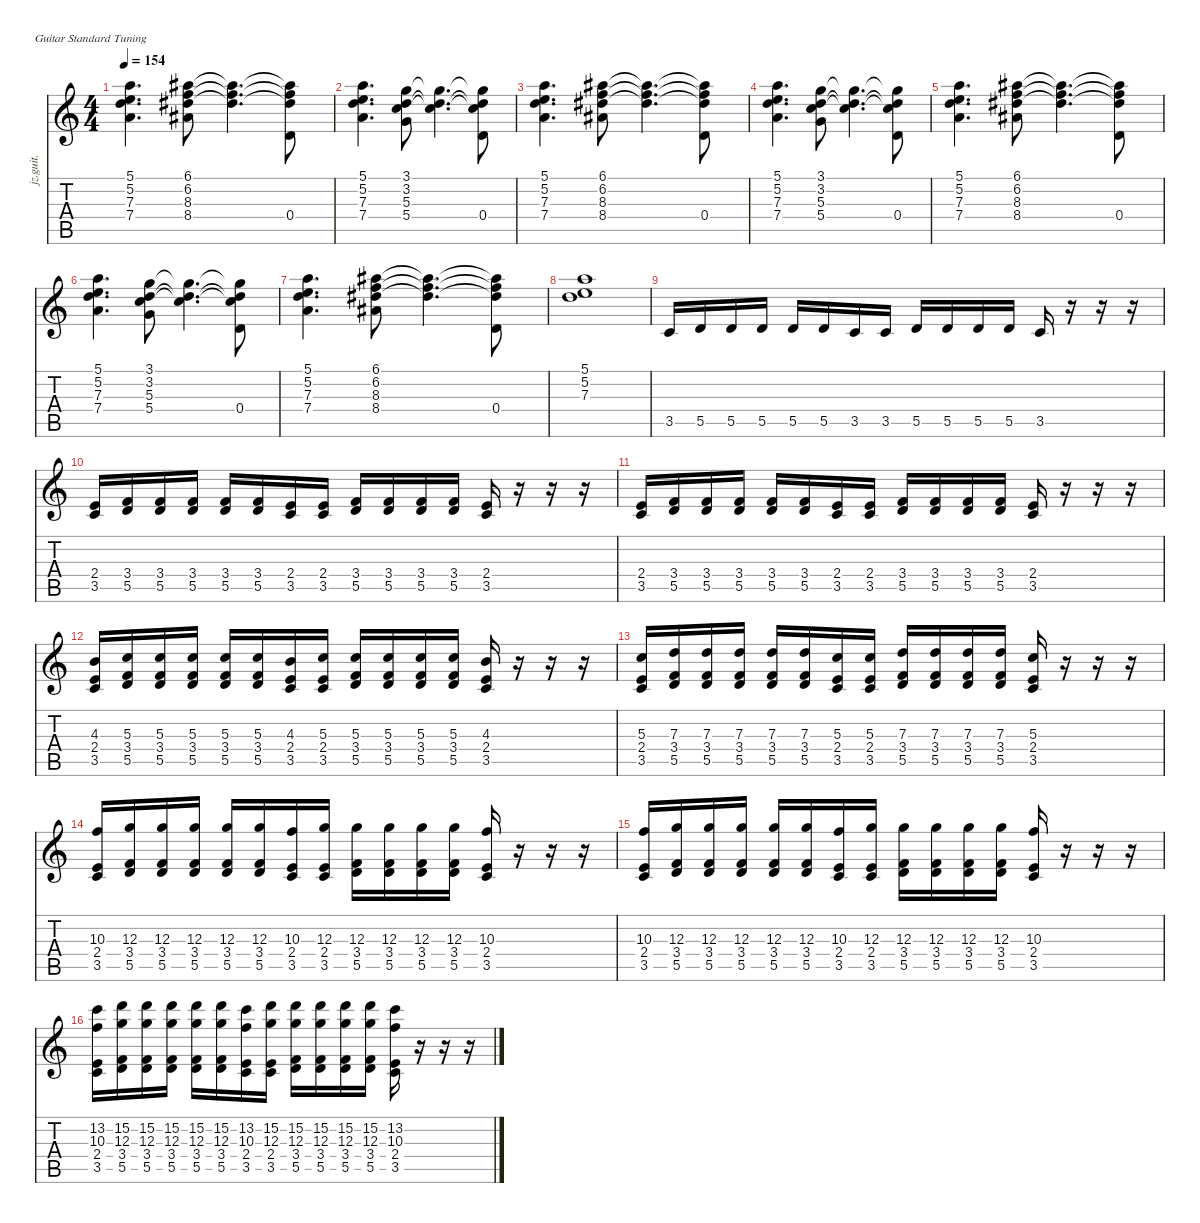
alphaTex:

\defaultSystemsLayout 4
\hideDynamics
\bracketExtendMode nobrackets
\otherSystemsTrackNameOrientation horizontal
\track ("Rhythm" "jz.guit.") {instrument electricguitarjazz}
\staff {score tabs}
\tuning (E4 B3 G3 D3 A2 E2)
\ts (4 4)
\tempo 154
\clef g2
\ks c
(5.1 5.2 7.3 7.4).4{d dy f beam Down} (6.1{acc #} 6.2 8.3{acc #} 8.4{acc #}).8{beam Down} (6.1{t acc #} 6.2{t} 8.3{t acc #}).4{d beam Down} (6.1{t acc #} 6.2{t} 8.3{t acc #} 0.4).8{beam Down} |
(5.1 5.2 7.3 7.4).4{d beam Down} (3.1 3.2 5.3 5.4).8{beam Down} (3.1{t} 3.2{t} 5.3{t}).4{d beam Down} (3.1{t} 3.2{t} 5.3{t} 0.4).8{beam Down} |
(5.1 5.2 7.3 7.4).4{d beam Down} (6.1{acc #} 6.2 8.3{acc #} 8.4{acc #}).8{beam Down} (6.1{t acc #} 6.2{t} 8.3{t acc #}).4{d beam Down} (6.1{t acc #} 6.2{t} 8.3{t acc #} 0.4).8{beam Down} |
(5.1 5.2 7.3 7.4).4{d beam Down} (3.1 3.2 5.3 5.4).8{beam Down} (3.1{t} 3.2{t} 5.3{t}).4{d beam Down} (3.1{t} 3.2{t} 5.3{t} 0.4).8{beam Down} |
(5.1 5.2 7.3 7.4).4{d beam Down} (6.1{acc #} 6.2 8.3{acc #} 8.4{acc #}).8{beam Down} (6.1{t acc #} 6.2{t} 8.3{t acc #}).4{d beam Down} (6.1{t acc #} 6.2{t} 8.3{t acc #} 0.4).8{beam Down} |
(5.1 5.2 7.3 7.4).4{d beam Down} (3.1 3.2 5.3 5.4).8{beam Down} (3.1{t} 3.2{t} 5.3{t}).4{d beam Down} (3.1{t} 3.2{t} 5.3{t} 0.4).8{beam Down} |
(5.1 5.2 7.3 7.4).4{d beam Down} (6.1{acc #} 6.2 8.3{acc #} 8.4{acc #}).8{beam Down} (6.1{t acc #} 6.2{t} 8.3{t acc #}).4{d beam Down} (6.1{t acc #} 6.2{t} 8.3{t acc #} 0.4).8{beam Down} |
(5.1 5.2 7.3).1{beam Down} |
3.5.16{instrument distortionguitar beam Up} 5.5.16{beam Up} 5.5.16{beam Up} 5.5.16{beam Up} 5.5.16{beam Up} 5.5.16{beam Up} 3.5.16{beam Up} 3.5.16{beam Up} 5.5.16{beam Up} 5.5.16{beam Up} 5.5.16{beam Up} 5.5.16{beam Up} 3.5.16{beam Up} r.16{beam Up} r.16{beam Up} r.16{beam Up} |
(2.4 3.5).16{beam Up} (3.4 5.5).16{beam Up} (3.4 5.5).16{beam Up} (3.4 5.5).16{beam Up} (3.4 5.5).16{beam Up} (3.4 5.5).16{beam Up} (2.4 3.5).16{beam Up} (2.4 3.5).16{beam Up} (3.4 5.5).16{beam Up} (3.4 5.5).16{beam Up} (3.4 5.5).16{beam Up} (3.4 5.5).16{beam Up} (2.4 3.5).16{beam Up} r.16{beam Up} r.16{beam Up} r.16{beam Up} |
(2.4 3.5).16{beam Up} (3.4 5.5).16{beam Up} (3.4 5.5).16{beam Up} (3.4 5.5).16{beam Up} (3.4 5.5).16{beam Up} (3.4 5.5).16{beam Up} (2.4 3.5).16{beam Up} (2.4 3.5).16{beam Up} (3.4 5.5).16{beam Up} (3.4 5.5).16{beam Up} (3.4 5.5).16{beam Up} (3.4 5.5).16{beam Up} (2.4 3.5).16{beam Up} r.16{beam Up} r.16{beam Up} r.16{beam Up} |
(4.3 2.4 3.5).16{beam Up} (5.3 3.4 5.5).16{beam Up} (5.3 3.4 5.5).16{beam Up} (5.3 3.4 5.5).16{beam Up} (5.3 3.4 5.5).16{beam Up} (5.3 3.4 5.5).16{beam Up} (4.3 2.4 3.5).16{beam Up} (5.3 2.4 3.5).16{beam Up} (5.3 3.4 5.5).16{beam Up} (5.3 3.4 5.5).16{beam Up} (5.3 3.4 5.5).16{beam Up} (5.3 3.4 5.5).16{beam Up} (4.3 2.4 3.5).16{beam Up} r.16{beam Up} r.16{beam Up} r.16{beam Up} |
(5.3 2.4 3.5).16{beam Up} (7.3 3.4 5.5).16{beam Up} (7.3 3.4 5.5).16{beam Up} (7.3 3.4 5.5).16{beam Up} (7.3 3.4 5.5).16{beam Up} (7.3 3.4 5.5).16{beam Up} (5.3 2.4 3.5).16{beam Up} (5.3 2.4 3.5).16{beam Up} (7.3 3.4 5.5).16{beam Up} (7.3 3.4 5.5).16{beam Up} (7.3 3.4 5.5).16{beam Up} (7.3 3.4 5.5).16{beam Up} (5.3 2.4 3.5).16{beam Up} r.16{beam Up} r.16{beam Up} r.16{beam Up} |
(10.3 2.4 3.5).16{beam Up} (12.3 3.4 5.5).16{beam Up} (12.3 3.4 5.5).16{beam Up} (12.3 3.4 5.5).16{beam Up} (12.3 3.4 5.5).16{beam Up} (12.3 3.4 5.5).16{beam Up} (10.3 2.4 3.5).16{beam Up} (12.3 2.4 3.5).16{beam Up} (12.3 3.4 5.5).16{beam Down} (12.3 3.4 5.5).16{beam Down} (12.3 3.4 5.5).16{beam Down} (12.3 3.4 5.5).16{beam Down} (10.3 2.4 3.5).16{beam Up} r.16{beam Up} r.16{beam Up} r.16{beam Up} |
(10.3 2.4 3.5).16{beam Up} (12.3 3.4 5.5).16{beam Up} (12.3 3.4 5.5).16{beam Up} (12.3 3.4 5.5).16{beam Up} (12.3 3.4 5.5).16{beam Up} (12.3 3.4 5.5).16{beam Up} (10.3 2.4 3.5).16{beam Up} (12.3 2.4 3.5).16{beam Up} (12.3 3.4 5.5).16{beam Down} (12.3 3.4 5.5).16{beam Down} (12.3 3.4 5.5).16{beam Down} (12.3 3.4 5.5).16{beam Down} (10.3 2.4 3.5).16{beam Up} r.16{beam Up} r.16{beam Up} r.16{beam Up} |
(13.2 10.3 2.4 3.5).16{beam Down} (15.2 12.3 3.4 5.5).16{beam Down} (15.2 12.3 3.4 5.5).16{beam Down} (15.2 12.3 3.4 5.5).16{beam Down} (15.2 12.3 3.4 5.5).16{beam Down} (15.2 12.3 3.4 5.5).16{beam Down} (13.2 10.3 2.4 3.5).16{beam Down} (15.2 12.3 2.4 3.5).16{beam Down} (15.2 12.3 3.4 5.5).16{beam Down} (15.2 12.3 3.4 5.5).16{beam Down} (15.2 12.3 3.4 5.5).16{beam Down} (15.2 12.3 3.4 5.5).16{beam Down} (13.2 10.3 2.4 3.5).16{beam Down} r.16{beam Down} r.16{beam Down} r.16{beam Down}
